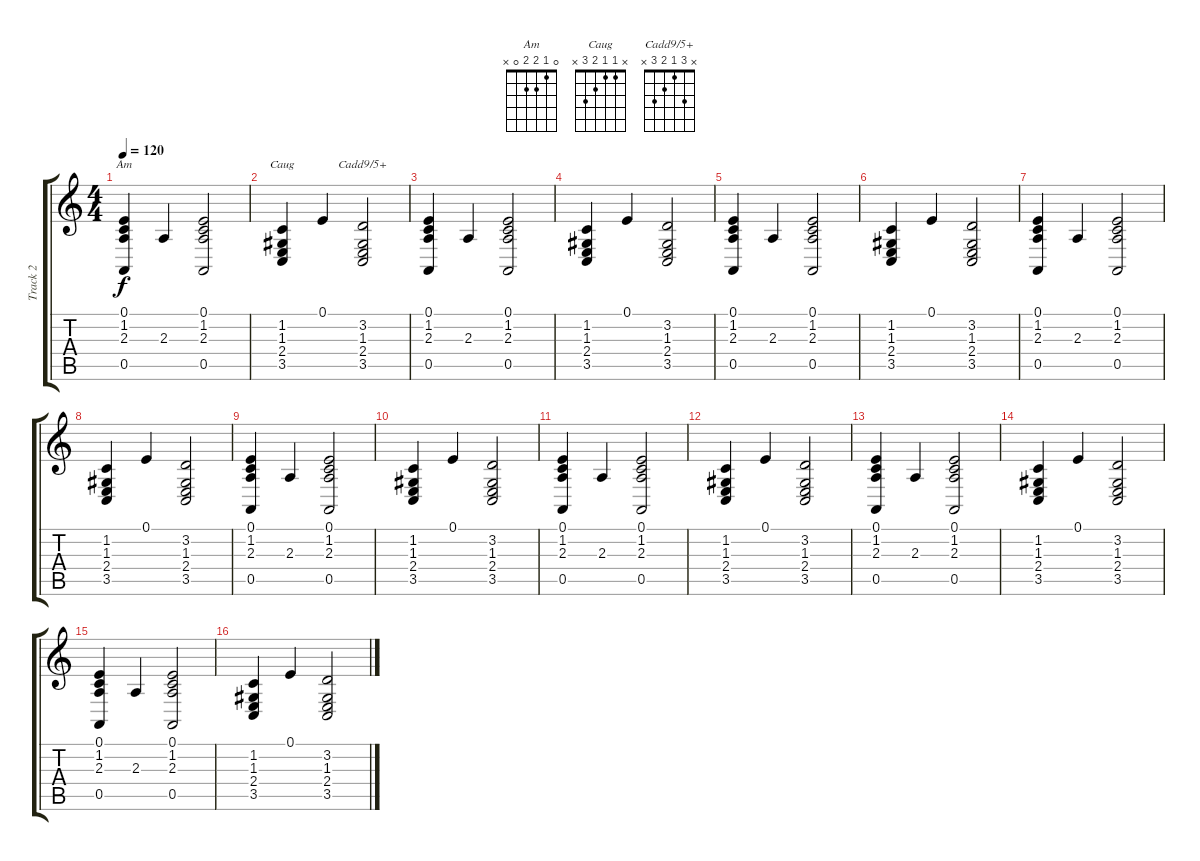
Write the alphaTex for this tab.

\track ("Track 2" "Track 2") {instrument brightacousticpiano}
\staff {score tabs}
\tuning (E4 B3 G3 D3 A2 E2) {hide}
\chord ("Am" 0 1 2 2 0 x)
\chord ("Caug" x 1 1 2 3 x)
\chord ("Cadd9/5+" x 3 1 2 3 x)
\ts (4 4)
\tempo 120
\clef g2
\ks c
(0.1 1.2 2.3 0.5).4{ch "Am" dy f} 2.3.4 (0.1 1.2 2.3 0.5).2 |
(1.2 1.3 2.4 3.5).4{ch "Caug"} 0.1.4 (3.2 1.3 2.4 3.5).2{ch "Cadd9/5+"} |
(0.1 1.2 2.3 0.5).4 2.3.4 (0.1 1.2 2.3 0.5).2 |
(1.2 1.3 2.4 3.5).4 0.1.4 (3.2 1.3 2.4 3.5).2 |
(0.1 1.2 2.3 0.5).4 2.3.4 (0.1 1.2 2.3 0.5).2 |
(1.2 1.3 2.4 3.5).4 0.1.4 (3.2 1.3 2.4 3.5).2 |
(0.1 1.2 2.3 0.5).4 2.3.4 (0.1 1.2 2.3 0.5).2 |
(1.2 1.3 2.4 3.5).4 0.1.4 (3.2 1.3 2.4 3.5).2 |
(0.1 1.2 2.3 0.5).4 2.3.4 (0.1 1.2 2.3 0.5).2 |
(1.2 1.3 2.4 3.5).4 0.1.4 (3.2 1.3 2.4 3.5).2 |
(0.1 1.2 2.3 0.5).4 2.3.4 (0.1 1.2 2.3 0.5).2 |
(1.2 1.3 2.4 3.5).4 0.1.4 (3.2 1.3 2.4 3.5).2 |
(0.1 1.2 2.3 0.5).4 2.3.4 (0.1 1.2 2.3 0.5).2 |
(1.2 1.3 2.4 3.5).4 0.1.4 (3.2 1.3 2.4 3.5).2 |
(0.1 1.2 2.3 0.5).4 2.3.4 (0.1 1.2 2.3 0.5).2 |
(1.2 1.3 2.4 3.5).4 0.1.4 (3.2 1.3 2.4 3.5).2
